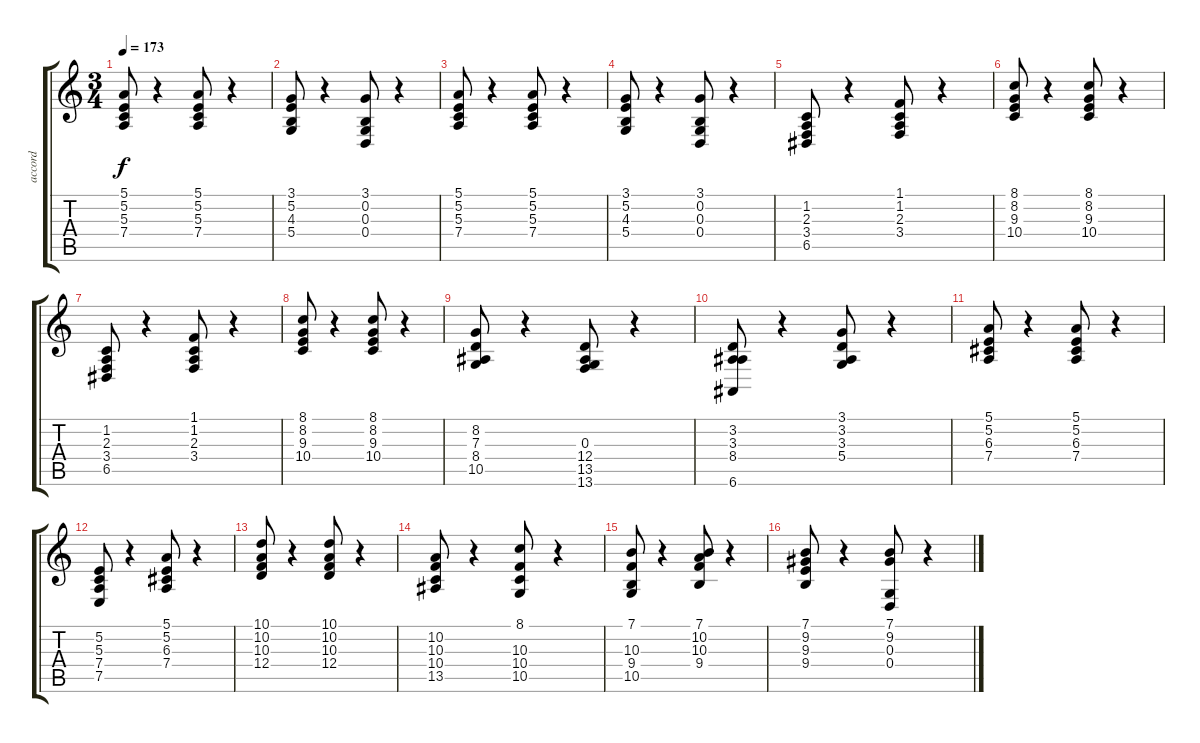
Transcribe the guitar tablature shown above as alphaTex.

\track ("accord" "accord") {instrument acousticgrandpiano}
\staff {score tabs}
\tuning (E4 B3 G3 D3 A2 E2) {hide}
\ts (3 4)
\tempo 173
\clef g2
\ks c
(5.1 5.2 5.3 7.4).8{dy f volume 12} r.4 (5.1 5.2 5.3 7.4).8 r.4 |
(3.1 5.2 4.3 5.4).8 r.4 (3.1 0.2 0.3 0.4).8 r.4 |
(5.1 5.2 5.3 7.4).8 r.4 (5.1 5.2 5.3 7.4).8 r.4 |
(3.1 5.2 4.3 5.4).8 r.4 (3.1 0.2 0.3 0.4).8 r.4 |
(1.2 2.3 3.4 6.5).8 r.4 (1.1 1.2 2.3 3.4).8 r.4 |
(8.1 8.2 9.3 10.4).8 r.4 (8.1 8.2 9.3 10.4).8 r.4 |
(1.2 2.3 3.4 6.5).8 r.4 (1.1 1.2 2.3 3.4).8 r.4 |
(8.1 8.2 9.3 10.4).8 r.4 (8.1 8.2 9.3 10.4).8 r.4 |
(8.2 7.3 8.4 10.5).8 r.4 (0.3 12.4 13.5 13.6).8 r.4 |
(3.2 3.3 8.4 6.6).8 r.4 (3.1 3.2 3.3 5.4).8 r.4 |
(5.1 5.2 6.3 7.4).8 r.4 (5.1 5.2 6.3 7.4).8 r.4 |
(5.2 5.3 7.4 7.5).8 r.4 (5.1 5.2 6.3 7.4).8 r.4 |
(10.1 10.2 10.3 12.4).8 r.4 (10.1 10.2 10.3 12.4).8 r.4 |
(10.2 10.3 10.4 13.5).8 r.4 (8.1 10.3 10.4 10.5).8 r.4 |
(7.1 10.3 9.4 10.5).8 r.4 (7.1 10.2 10.3 9.4).8 r.4 |
(7.1 9.2 9.3 9.4).8 r.4 (7.1 9.2 0.3 0.4).8 r.4
